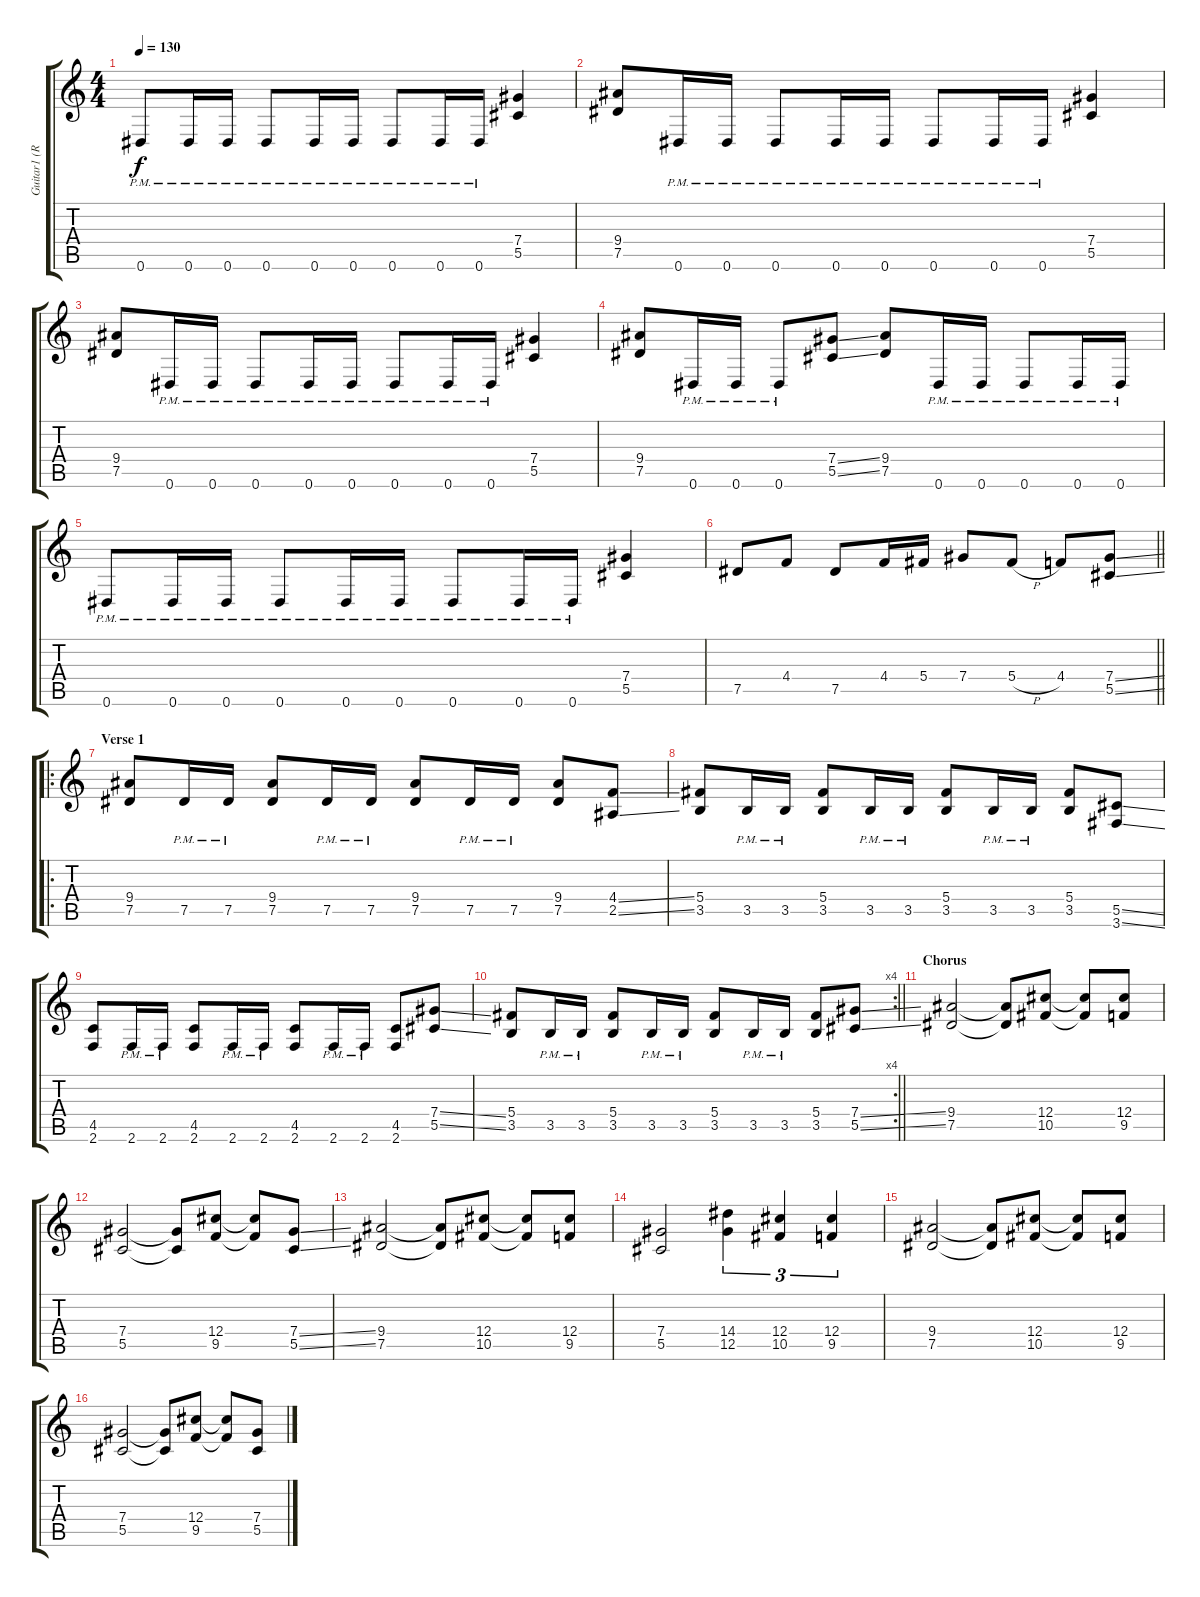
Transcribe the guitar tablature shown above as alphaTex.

\track ("Guitar1 (Rhythm)" "Guitar1 (R") {instrument distortionguitar}
\staff {score tabs}
\tuning (Eb4 Bb3 Gb3 Db3 Ab2 Eb2) {hide}
\ts (4 4)
\tempo 130
\clef g2
\ks c
0.6{pm}.8{dy f} 0.6{pm}.16 0.6{pm}.16 0.6{pm}.8 0.6{pm}.16 0.6{pm}.16 0.6{pm}.8 0.6{pm}.16 0.6{pm}.16 (7.4 5.5).4 |
(9.4 7.5).8 0.6{pm}.16 0.6{pm}.16 0.6{pm}.8 0.6{pm}.16 0.6{pm}.16 0.6{pm}.8 0.6{pm}.16 0.6{pm}.16 (7.4 5.5).4 |
(9.4 7.5).8 0.6{pm}.16 0.6{pm}.16 0.6{pm}.8 0.6{pm}.16 0.6{pm}.16 0.6{pm}.8 0.6{pm}.16 0.6{pm}.16 (7.4 5.5).4 |
(9.4 7.5).8 0.6{pm}.16 0.6{pm}.16 0.6{pm}.8 (7.4{ss} 5.5{ss}).8 (9.4 7.5).8 0.6{pm}.16 0.6{pm}.16 0.6{pm}.8 0.6{pm}.16 0.6{pm}.16 |
0.6{pm}.8 0.6{pm}.16 0.6{pm}.16 0.6{pm}.8 0.6{pm}.16 0.6{pm}.16 0.6{pm}.8 0.6{pm}.16 0.6{pm}.16 (7.4 5.5).4 |
\barLineRight lightlight
7.5.8 4.4.8 7.5.8 4.4.16 5.4.16 7.4.8 5.4{h}.8 4.4.8 (7.4{ss} 5.5{ss}).8 |
\ro
\section ("" "Verse 1")
(9.4 7.5).8 7.5{pm}.16 7.5{pm}.16 (9.4 7.5).8 7.5{pm}.16 7.5{pm}.16 (9.4 7.5).8 7.5{pm}.16 7.5{pm}.16 (9.4 7.5).8 (4.4{ss} 2.5{ss}).8 |
(5.4 3.5).8 3.5{pm}.16 3.5{pm}.16 (5.4 3.5).8 3.5{pm}.16 3.5{pm}.16 (5.4 3.5).8 3.5{pm}.16 3.5{pm}.16 (5.4 3.5).8 (5.5{ss} 3.6{ss}).8 |
(4.5 2.6).8 2.6{pm}.16 2.6{pm}.16 (4.5 2.6).8 2.6{pm}.16 2.6{pm}.16 (4.5 2.6).8 2.6{pm}.16 2.6{pm}.16 (4.5 2.6).8 (7.4{ss} 5.5{ss}).8 |
\rc 4
\barLineRight lightlight
(5.4 3.5).8 3.5{pm}.16 3.5{pm}.16 (5.4 3.5).8 3.5{pm}.16 3.5{pm}.16 (5.4 3.5).8 3.5{pm}.16 3.5{pm}.16 (5.4 3.5).8 (7.4{ss} 5.5{ss}).8 |
\section ("" "Chorus")
(9.4 7.5).2 (9.4{t} 7.5{t}).8 (12.4 10.5).8 (12.4{t} 10.5{t}).8 (12.4 9.5).8 |
(7.4 5.5).2 (7.4{t} 5.5{t}).8 (12.4 9.5).8 (12.4{t} 9.5{t}).8 (7.4{ss} 5.5{ss}).8 |
(9.4 7.5).2 (9.4{t} 7.5{t}).8 (12.4 10.5).8 (12.4{t} 10.5{t}).8 (12.4 9.5).8 |
(7.4 5.5).2 (14.4 12.5).4{tu (3 2)} (12.4 10.5).4{tu (3 2)} (12.4 9.5).4{tu (3 2)} |
(9.4 7.5).2 (9.4{t} 7.5{t}).8 (12.4 10.5).8 (12.4{t} 10.5{t}).8 (12.4 9.5).8 |
(7.4 5.5).2 (7.4{t} 5.5{t}).8 (12.4 9.5).8 (12.4{t} 9.5{t}).8 (7.4{ss} 5.5{ss}).8
